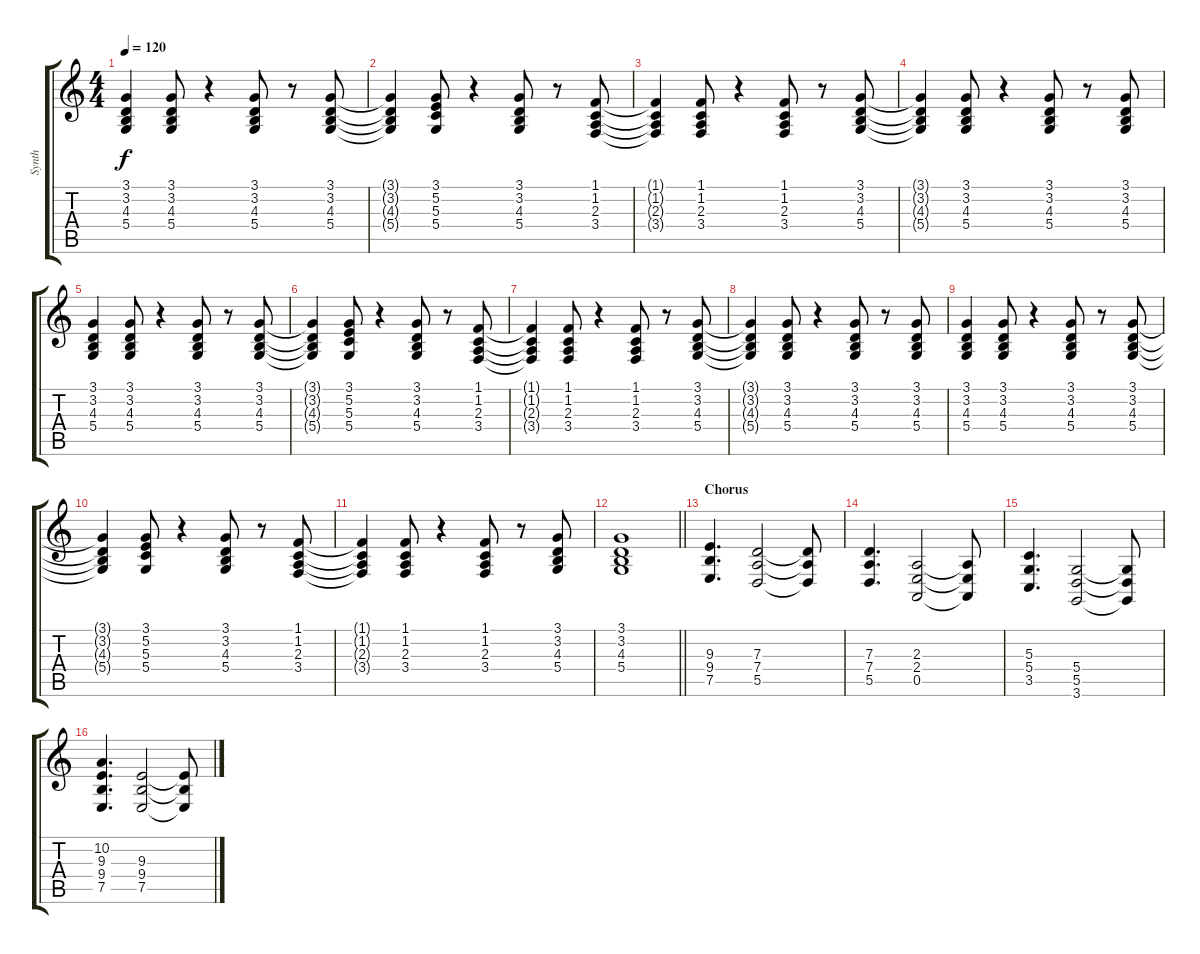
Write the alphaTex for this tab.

\track ("Synth" "Synth") {instrument synthstrings1}
\staff {score tabs}
\tuning (E4 B3 G3 D3 A2 E2) {hide}
\ts (4 4)
\tempo 120
\clef g2
\ks c
(3.1 3.2 4.3 5.4).4{dy f} (3.1 3.2 4.3 5.4).8 r.4 (3.1 3.2 4.3 5.4).8 r.8 (3.1 3.2 4.3 5.4).8 |
(3.1{t} 3.2{t} 4.3{t} 5.4{t}).4 (3.1 5.2 5.3 5.4).8 r.4 (3.1 3.2 4.3 5.4).8 r.8 (1.1 1.2 2.3 3.4).8 |
(1.1{t} 1.2{t} 2.3{t} 3.4{t}).4 (1.1 1.2 2.3 3.4).8 r.4 (1.1 1.2 2.3 3.4).8 r.8 (3.1 3.2 4.3 5.4).8 |
(3.1{t} 3.2{t} 4.3{t} 5.4{t}).4 (3.1 3.2 4.3 5.4).8 r.4 (3.1 3.2 4.3 5.4).8 r.8 (3.1 3.2 4.3 5.4).8 |
(3.1 3.2 4.3 5.4).4 (3.1 3.2 4.3 5.4).8 r.4 (3.1 3.2 4.3 5.4).8 r.8 (3.1 3.2 4.3 5.4).8 |
(3.1{t} 3.2{t} 4.3{t} 5.4{t}).4 (3.1 5.2 5.3 5.4).8 r.4 (3.1 3.2 4.3 5.4).8 r.8 (1.1 1.2 2.3 3.4).8 |
(1.1{t} 1.2{t} 2.3{t} 3.4{t}).4 (1.1 1.2 2.3 3.4).8 r.4 (1.1 1.2 2.3 3.4).8 r.8 (3.1 3.2 4.3 5.4).8 |
(3.1{t} 3.2{t} 4.3{t} 5.4{t}).4 (3.1 3.2 4.3 5.4).8 r.4 (3.1 3.2 4.3 5.4).8 r.8 (3.1 3.2 4.3 5.4).8 |
(3.1 3.2 4.3 5.4).4 (3.1 3.2 4.3 5.4).8 r.4 (3.1 3.2 4.3 5.4).8 r.8 (3.1 3.2 4.3 5.4).8 |
(3.1{t} 3.2{t} 4.3{t} 5.4{t}).4 (3.1 5.2 5.3 5.4).8 r.4 (3.1 3.2 4.3 5.4).8 r.8 (1.1 1.2 2.3 3.4).8 |
(1.1{t} 1.2{t} 2.3{t} 3.4{t}).4 (1.1 1.2 2.3 3.4).8 r.4 (1.1 1.2 2.3 3.4).8 r.8 (3.1 3.2 4.3 5.4).8 |
\barLineRight lightlight
(3.1 3.2 4.3 5.4).1 |
\section ("" "Chorus")
(9.3 9.4 7.5).4{d} (7.3 7.4 5.5).2 (7.3{t} 7.4{t} 5.5{t}).8 |
(7.3 7.4 5.5).4{d} (2.3 2.4 0.5).2 (2.3{t} 2.4{t} 0.5{t}).8 |
(5.3 5.4 3.5).4{d} (5.4 5.5 3.6).2 (5.4{t} 5.5{t} 3.6{t}).8 |
(10.2 9.3 9.4 7.5).4{d} (9.3 9.4 7.5).2 (9.3{t} 9.4{t} 7.5{t}).8
